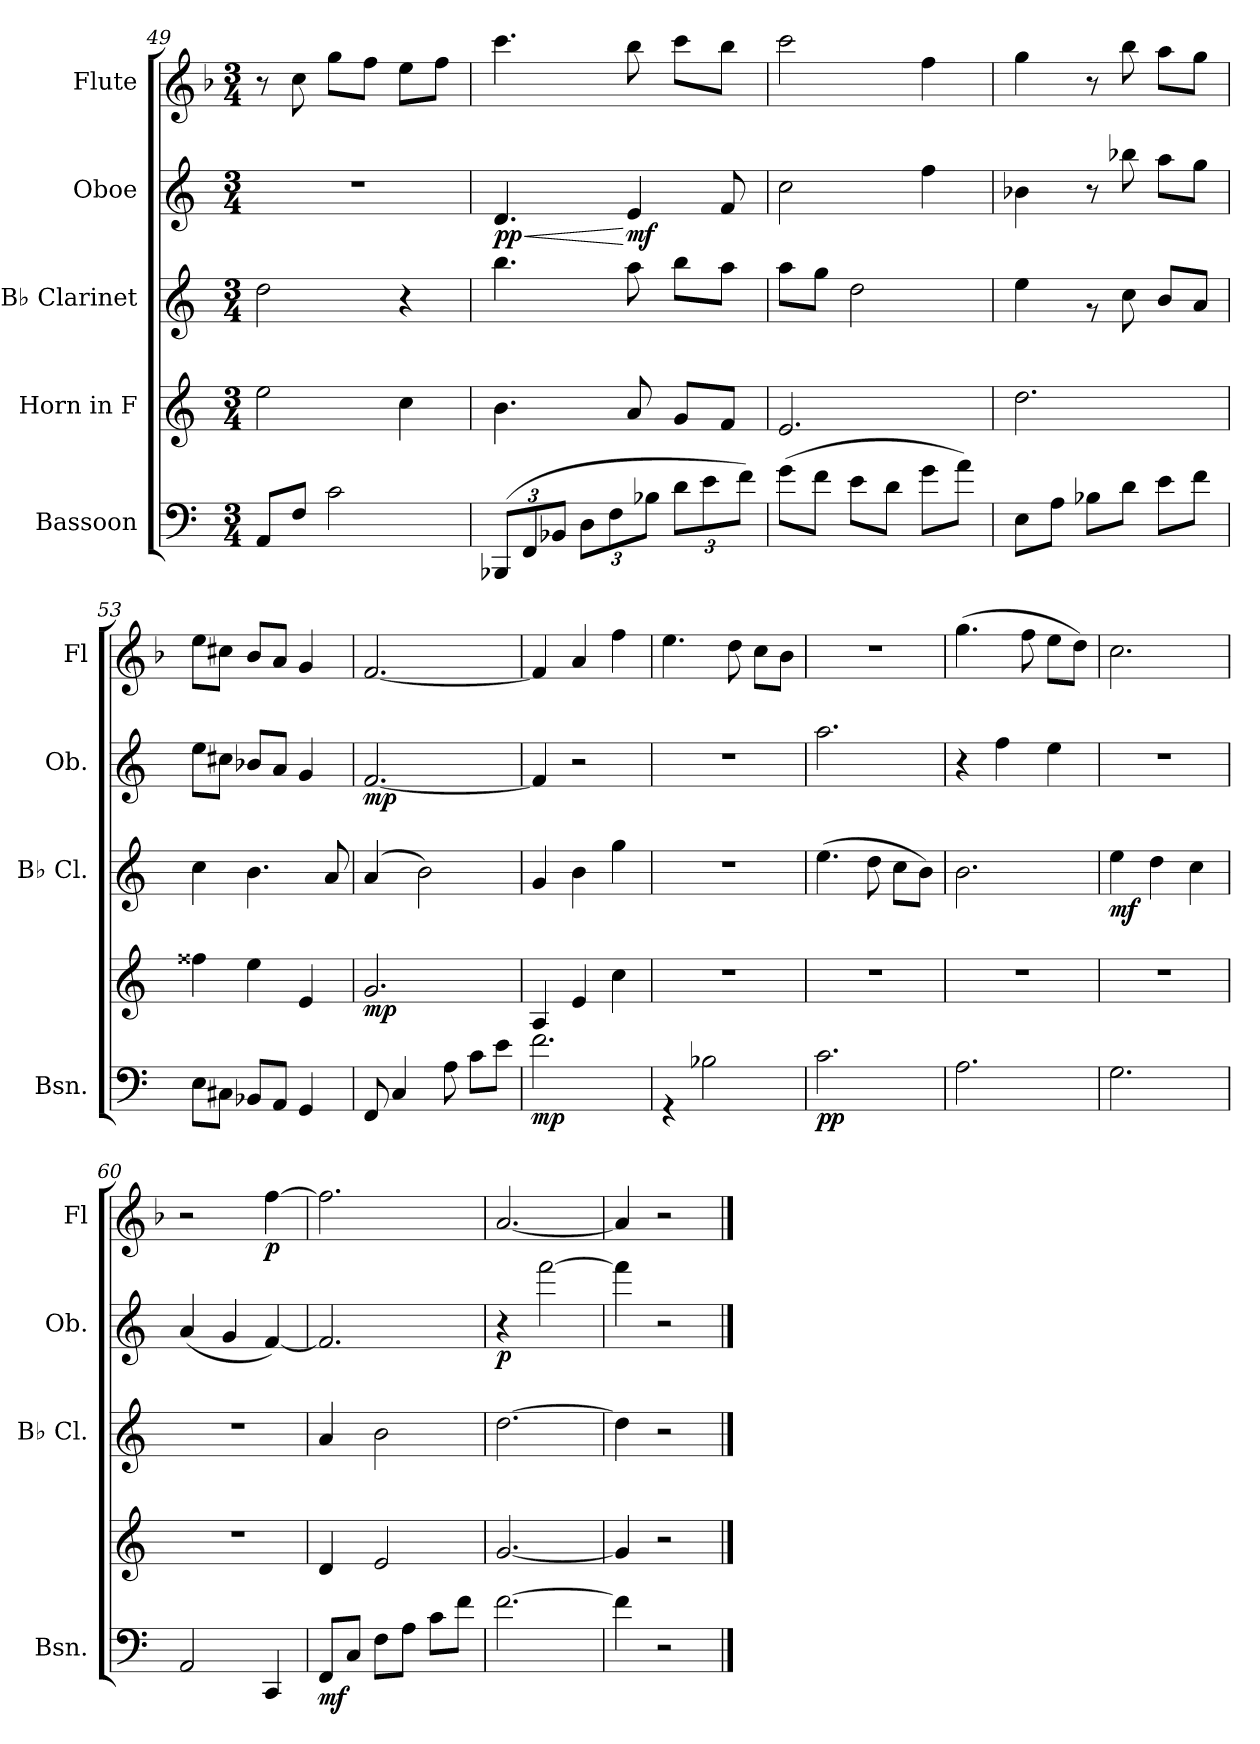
**kern	**dynam	**kern	**dynam	**kern	**dynam	**kern	**dynam	**kern	**dynam
*part5	*part5	*part4	*part4	*part3	*part3	*part2	*part2	*part1	*part1
*staff5	*staff5	*staff4	*staff4	*staff3	*staff3	*staff2	*staff2	*staff1	*staff1
*I"Bassoon	*	*I"Horn in F	*	*I"B♭ Clarinet	*	*I"Oboe	*	*I"Flute	*
*I'Bsn.	*	*	*	*I'B♭ Cl.	*	*I'Ob.	*	*I'Fl	*
!!LO:PB:g=z
*clefF4	*	*clefG2	*	*clefG2	*	*clefG2	*	*clefG2	*
*	*	*ITrd4c7	*	*ITrd1c2	*	*	*	*	*
*k[]	*	*k[b-]	*	*k[b-e-]	*	*k[]	*	*k[b-]	*
*M3/4	*	*M3/4	*	*M3/4	*	*M3/4	*	*M3/4	*
=49	=49	=49	=49	=49	=49	=49	=49	=49	=49
8AA/L	.	2a\	.	2cc\	.	2.r	.	8r	.
8F/J	.	.	.	.	.	.	.	8cc\	.
2c\	.	.	.	.	.	.	.	8gg\L	.
.	.	.	.	.	.	.	.	8ff\J	.
.	.	4f\	.	4r	.	.	.	8ee\L	.
.	.	.	.	.	.	.	.	8ff\J	.
=50	=50	=50	=50	=50	=50	=50	=50	=50	=50
*Xbrackettup	*	*	*	*	*	*	*	*	*
!	!	!	!	!	!	!	!LO:HP:b	!	!
!	!	!	!	!	!	!	!LO:DY:n=1:b	!	!
(>12BBB-X/L	.	4.e\	.	4.aa\	.	4.d/	< pp	4.ccc\	.
12FF/	.	.	.	.	.	.	.	.	.
12BB-X/J	.	.	.	.	.	.	.	.	.
12D\L	.	.	.	.	.	.	.	.	.
12F\	.	.	.	.	.	.	.	.	.
!	!	!	!	!	!	!	!LO:DY:n=2:b	!	!
.	.	8d/	.	8gg\	.	4e/	[ mf	8bb-\	.
12B-X\J	.	.	.	.	.	.	.	.	.
12d\L	.	8c/L	.	8aa\L	.	.	.	8ccc\L	.
12e\	.	.	.	.	.	.	.	.	.
.	.	8B-/J	.	8gg\J	.	8f/	.	8bb-\J	.
12f\J)	.	.	.	.	.	.	.	.	.
=51	=51	=51	=51	=51	=51	=51	=51	=51	=51
(>8g\L	.	2.A/	.	8gg\L	.	2cc\	.	2ccc\	.
8f\J	.	.	.	8ff\J	.	.	.	.	.
8e\L	.	.	.	2cc\	.	.	.	.	.
8d\J	.	.	.	.	.	.	.	.	.
8g\L	.	.	.	.	.	4ff\	.	4ff\	.
8a\J)	.	.	.	.	.	.	.	.	.
=52	=52	=52	=52	=52	=52	=52	=52	=52	=52
8E\L	.	2.g\	.	4dd\	.	4b-X\	.	4gg\	.
8A\J	.	.	.	.	.	.	.	.	.
8B-X\L	.	.	.	8rg	.	8r	.	8r	.
8d\J	.	.	.	8b-\	.	8bb-X\	.	8bb-\	.
8e\L	.	.	.	8a/L	.	8aa\L	.	8aa\L	.
8f\J	.	.	.	8g/J	.	8gg\J	.	8gg\J	.
!!LO:LB:g=z
=53	=53	=53	=53	=53	=53	=53	=53	=53	=53
8E\L	.	4b#X\	.	4b-\	.	8ee\L	.	8ee\L	.
8C#X\J	.	.	.	.	.	8cc#X\J	.	8cc#X\J	.
8BB-X/L	.	4a\	.	4.a\	.	8b-X/L	.	8b-/L	.
8AA/J	.	.	.	.	.	8a/J	.	8a/J	.
4GG/	.	4A/	.	.	.	4g/	.	4g/	.
.	.	.	.	8g/	.	.	.	.	.
=54	=54	=54	=54	=54	=54	=54	=54	=54	=54
!	!	!	!LO:DY:b	!	!	!	!LO:DY:b	!	!
8FF/	.	2.c/	mp	(>4g/	.	[2.f/	mp	[2.f/	.
4C/	.	.	.	.	.	.	.	.	.
.	.	.	.	2a\)	.	.	.	.	.
8A\	.	.	.	.	.	.	.	.	.
8c\L	.	.	.	.	.	.	.	.	.
8e\J	.	.	.	.	.	.	.	.	.
=55	=55	=55	=55	=55	=55	=55	=55	=55	=55
!	!LO:DY:b	!	!	!	!	!	!	!	!
2.f\	mp	4D/	.	4f/	.	4f/]	.	4f/]	.
.	.	4A/	.	4a\	.	2r	.	4a/	.
.	.	4f\	.	4ff\	.	.	.	4ff\	.
=56	=56	=56	=56	=56	=56	=56	=56	=56	=56
4rGG	.	2.r	.	2.r	.	2.r	.	4.ee\	.
2B-X\	.	.	.	.	.	.	.	.	.
.	.	.	.	.	.	.	.	8dd\	.
.	.	.	.	.	.	.	.	8cc\L	.
.	.	.	.	.	.	.	.	8b-\J	.
!!LO:PB:g=z
=57	=57	=57	=57	=57	=57	=57	=57	=57	=57
!	!LO:DY:b	!	!	!	!	!	!	!	!
2.c\	pp	2.r	.	(>4.dd\	.	2.aa\	.	2.r	.
.	.	.	.	8cc\	.	.	.	.	.
.	.	.	.	8b-\L	.	.	.	.	.
.	.	.	.	8a\J)	.	.	.	.	.
=58	=58	=58	=58	=58	=58	=58	=58	=58	=58
2.A\	.	2.r	.	2.a\	.	4r	.	(>4.gg\	.
.	.	.	.	.	.	4ff\	.	.	.
.	.	.	.	.	.	.	.	8ff\	.
.	.	.	.	.	.	4ee\	.	8ee\L	.
.	.	.	.	.	.	.	.	8dd\J)	.
=59	=59	=59	=59	=59	=59	=59	=59	=59	=59
!	!	!	!	!	!LO:DY:b	!	!	!	!
2.G\	.	2.r	.	4dd\	mf	2.r	.	2.cc\	.
.	.	.	.	4cc\	.	.	.	.	.
.	.	.	.	4b-\	.	.	.	.	.
=60	=60	=60	=60	=60	=60	=60	=60	=60	=60
2AA/	.	2.r	.	2.r	.	(<4a/	.	2r	.
.	.	.	.	.	.	4g/	.	.	.
!	!	!	!	!	!	!	!	!	!LO:DY:b
4CC/	.	.	.	.	.	[4f/)	.	[4ff\	p
=61	=61	=61	=61	=61	=61	=61	=61	=61	=61
!	!LO:DY:b	!	!	!	!	!	!	!	!
8FF/L	mf	4G/	.	4g/	.	2.f/]	.	2.ff\]	.
8C/J	.	.	.	.	.	.	.	.	.
8F\L	.	2A/	.	2a\	.	.	.	.	.
8A\J	.	.	.	.	.	.	.	.	.
8c\L	.	.	.	.	.	.	.	.	.
8f\J	.	.	.	.	.	.	.	.	.
=62	=62	=62	=62	=62	=62	=62	=62	=62	=62
!	!	!	!	!	!	!	!LO:DY:b	!	!
[2.f\	.	[2.c/	.	[2.cc\	.	4r	p	[2.a/	.
.	.	.	.	.	.	[2fff\	.	.	.
=63	=63	=63	=63	=63	=63	=63	=63	=63	=63
4f\]	.	4c/]	.	4cc\]	.	4fff\]	.	4a/]	.
2r	.	2r	.	2r	.	2r	.	2r	.
==	==	==	==	==	==	==	==	==	==
*-	*-	*-	*-	*-	*-	*-	*-	*-	*-
